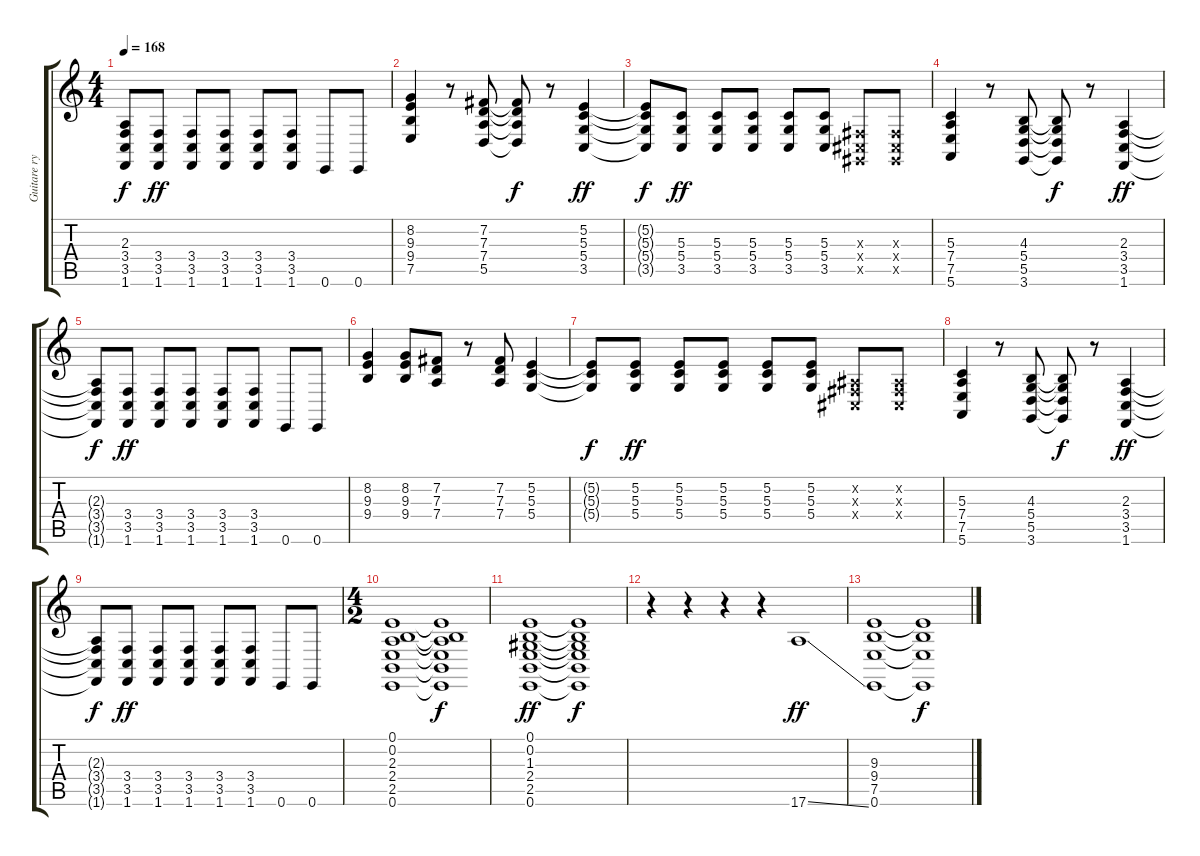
\track ("Guitare rythmique" "Guitare ry") {instrument fx4atmosphere}
\staff {score tabs}
\tuning (E4 B3 G3 D3 A2 E2) {hide}
\ts (4 4)
\tempo 168
\clef g2
\ks c
(2.3{t} 3.4{t} 3.5{t} 1.6{t}).8{dy f} (3.4 3.5 1.6).8{dy ff} (3.4 3.5 1.6).8 (3.4 3.5 1.6).8 (3.4 3.5 1.6).8 (3.4 3.5 1.6).8 0.6.8 0.6.8 |
(8.2 9.3 9.4 7.5).4 r.8 (7.2 7.3 7.4 5.5).8 (7.2{t} 7.3{t} 7.4{t} 5.5{t}).8{dy f} r.8 (5.2 5.3 5.4 3.5).4{dy ff} |
(5.2{t} 5.3{t} 5.4{t} 3.5{t}).8{dy f} (5.3 5.4 3.5).8{dy ff} (5.3 5.4 3.5).8 (5.3 5.4 3.5).8 (5.3 5.4 3.5).8 (5.3 5.4 3.5).8 (-1.3{x} -1.4{x} -1.5{x}).8 (-1.3{x} -1.4{x} -1.5{x}).8 |
(5.3 7.4 7.5 5.6).4 r.8 (4.3 5.4 5.5 3.6).8 (4.3{t} 5.4{t} 5.5{t} 3.6{t}).8{dy f} r.8 (2.3 3.4 3.5 1.6).4{dy ff} |
(2.3{t} 3.4{t} 3.5{t} 1.6{t}).8{dy f} (3.4 3.5 1.6).8{dy ff} (3.4 3.5 1.6).8 (3.4 3.5 1.6).8 (3.4 3.5 1.6).8 (3.4 3.5 1.6).8 0.6.8 0.6.8 |
(8.2 9.3 9.4).4 (8.2 9.3 9.4).8 (7.2 7.3 7.4).8 r.8 (7.2 7.3 7.4).8 (5.2 5.3 5.4).4 |
(5.2{t} 5.3{t} 5.4{t}).8{dy f} (5.2 5.3 5.4).8{dy ff} (5.2 5.3 5.4).8 (5.2 5.3 5.4).8 (5.2 5.3 5.4).8 (5.2 5.3 5.4).8 (-1.2{x} -1.3{x} -1.4{x}).8 (-1.2{x} -1.3{x} -1.4{x}).8 |
(5.3 7.4 7.5 5.6).4 r.8 (4.3 5.4 5.5 3.6).8 (4.3{t} 5.4{t} 5.5{t} 3.6{t}).8{dy f} r.8 (2.3 3.4 3.5 1.6).4{dy ff} |
(2.3{t} 3.4{t} 3.5{t} 1.6{t}).8{dy f} (3.4 3.5 1.6).8{dy ff} (3.4 3.5 1.6).8 (3.4 3.5 1.6).8 (3.4 3.5 1.6).8 (3.4 3.5 1.6).8 0.6.8 0.6.8 |
\ts (4 2)
(0.1 0.2 2.3 2.4 2.5 0.6).1 (0.1{t} 0.2{t} 2.3{t} 2.4{t} 2.5{t} 0.6{t}).1{dy f} |
(0.1 0.2 1.3 2.4 2.5 0.6).1{dy ff} (0.1{t} 0.2{t} 1.3{t} 2.4{t} 2.5{t} 0.6{t}).1{dy f} |
r.4 r.4 r.4 r.4 17.6{ss}.1{dy ff} |
(9.3 9.4 7.5 0.6).1 (9.3{t} 9.4{t} 7.5{t} 0.6{t}).1{dy f}
